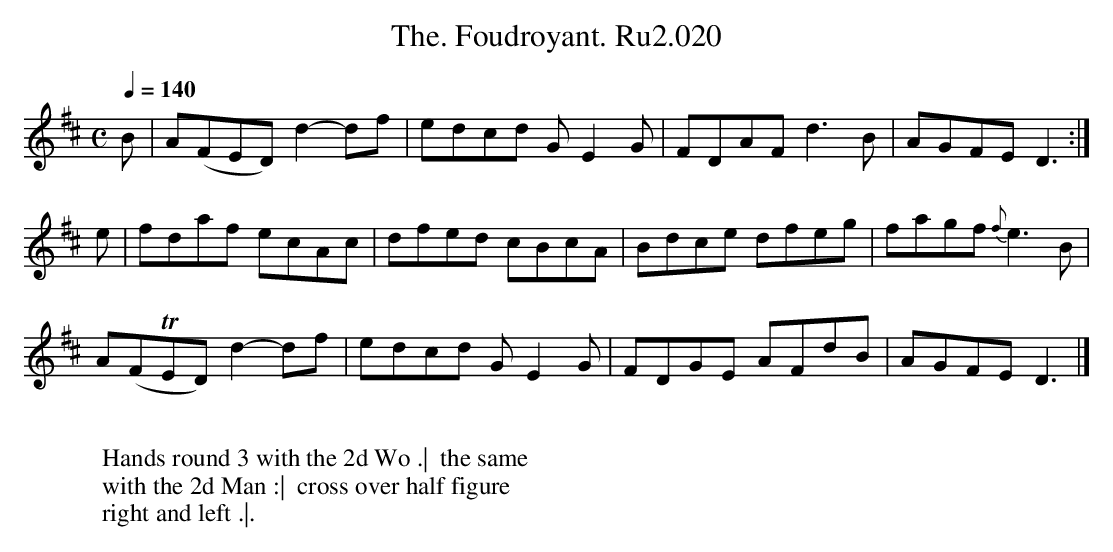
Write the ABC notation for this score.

X:1
T:Foudroyant. Ru2.020, The.
L:1/8
M:C
Q:1/4=140
K:D
B|A(FED) d2- df|edcd GE2G|FDAF d3B|AGFE D3 :|
e|fdaf ecAc|dfed cBcA|Bdce dfeg|fagf {f}e3 B|
A(FTED) d2- df|edcd GE2G|FDGE AFdB|AGFE D3 |]
W:
W: Hands round 3 with the 2d Wo .|  the same
W: with the 2d Man :|  cross over half figure
W: right and left .|.
